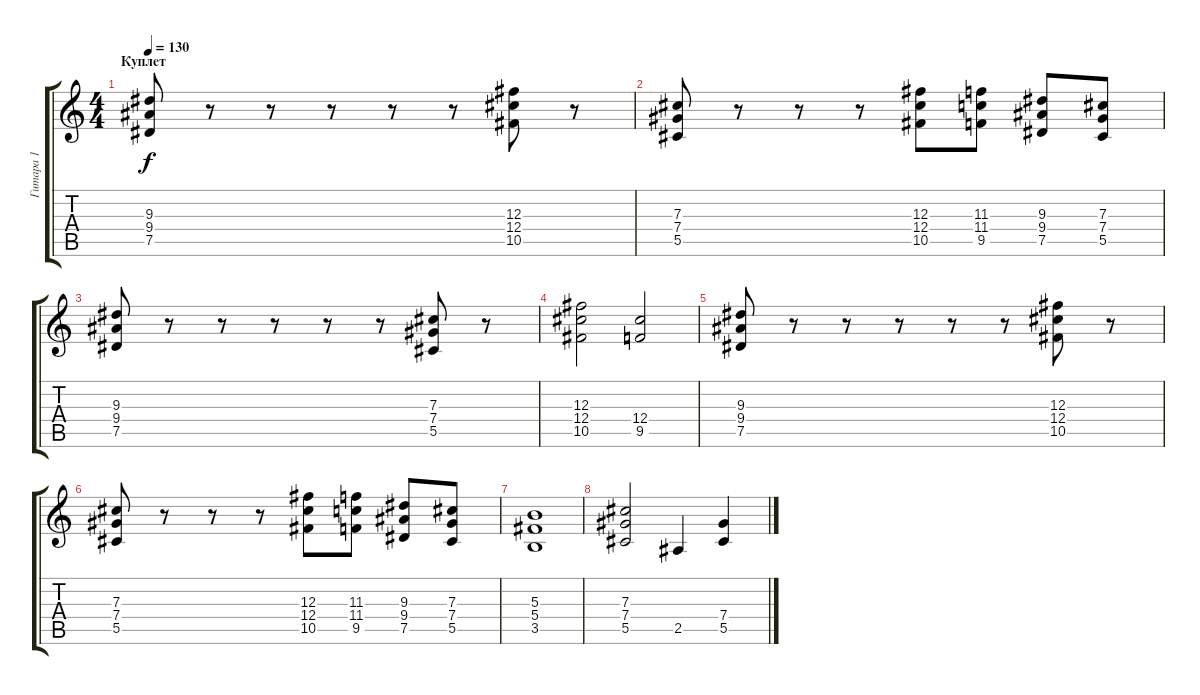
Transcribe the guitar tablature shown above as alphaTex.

\track ("Гитара 1" "Гитара 1") {instrument distortionguitar}
\staff {score tabs}
\tuning (Eb4 Bb3 Gb3 Db3 Ab2 Eb2) {hide}
\ts (4 4)
\section ("" "Куплет")
\tempo 130
\clef g2
\ks c
(9.3 9.4 7.5).8{dy f} r.8 r.8 r.8 r.8 r.8 (12.3 12.4 10.5).8 r.8 |
(7.3 7.4 5.5).8 r.8 r.8 r.8 (12.3 12.4 10.5).8 (11.3 11.4 9.5).8 (9.3 9.4 7.5).8 (7.3 7.4 5.5).8 |
(9.3 9.4 7.5).8 r.8 r.8 r.8 r.8 r.8 (7.3 7.4 5.5).8 r.8 |
(12.3 12.4 10.5).2 (12.4 9.5).2 |
(9.3 9.4 7.5).8 r.8 r.8 r.8 r.8 r.8 (12.3 12.4 10.5).8 r.8 |
(7.3 7.4 5.5).8 r.8 r.8 r.8 (12.3 12.4 10.5).8 (11.3 11.4 9.5).8 (9.3 9.4 7.5).8 (7.3 7.4 5.5).8 |
(5.3 5.4 3.5).1 |
(7.3 7.4 5.5).2 2.5.4 (7.4 5.5).4
